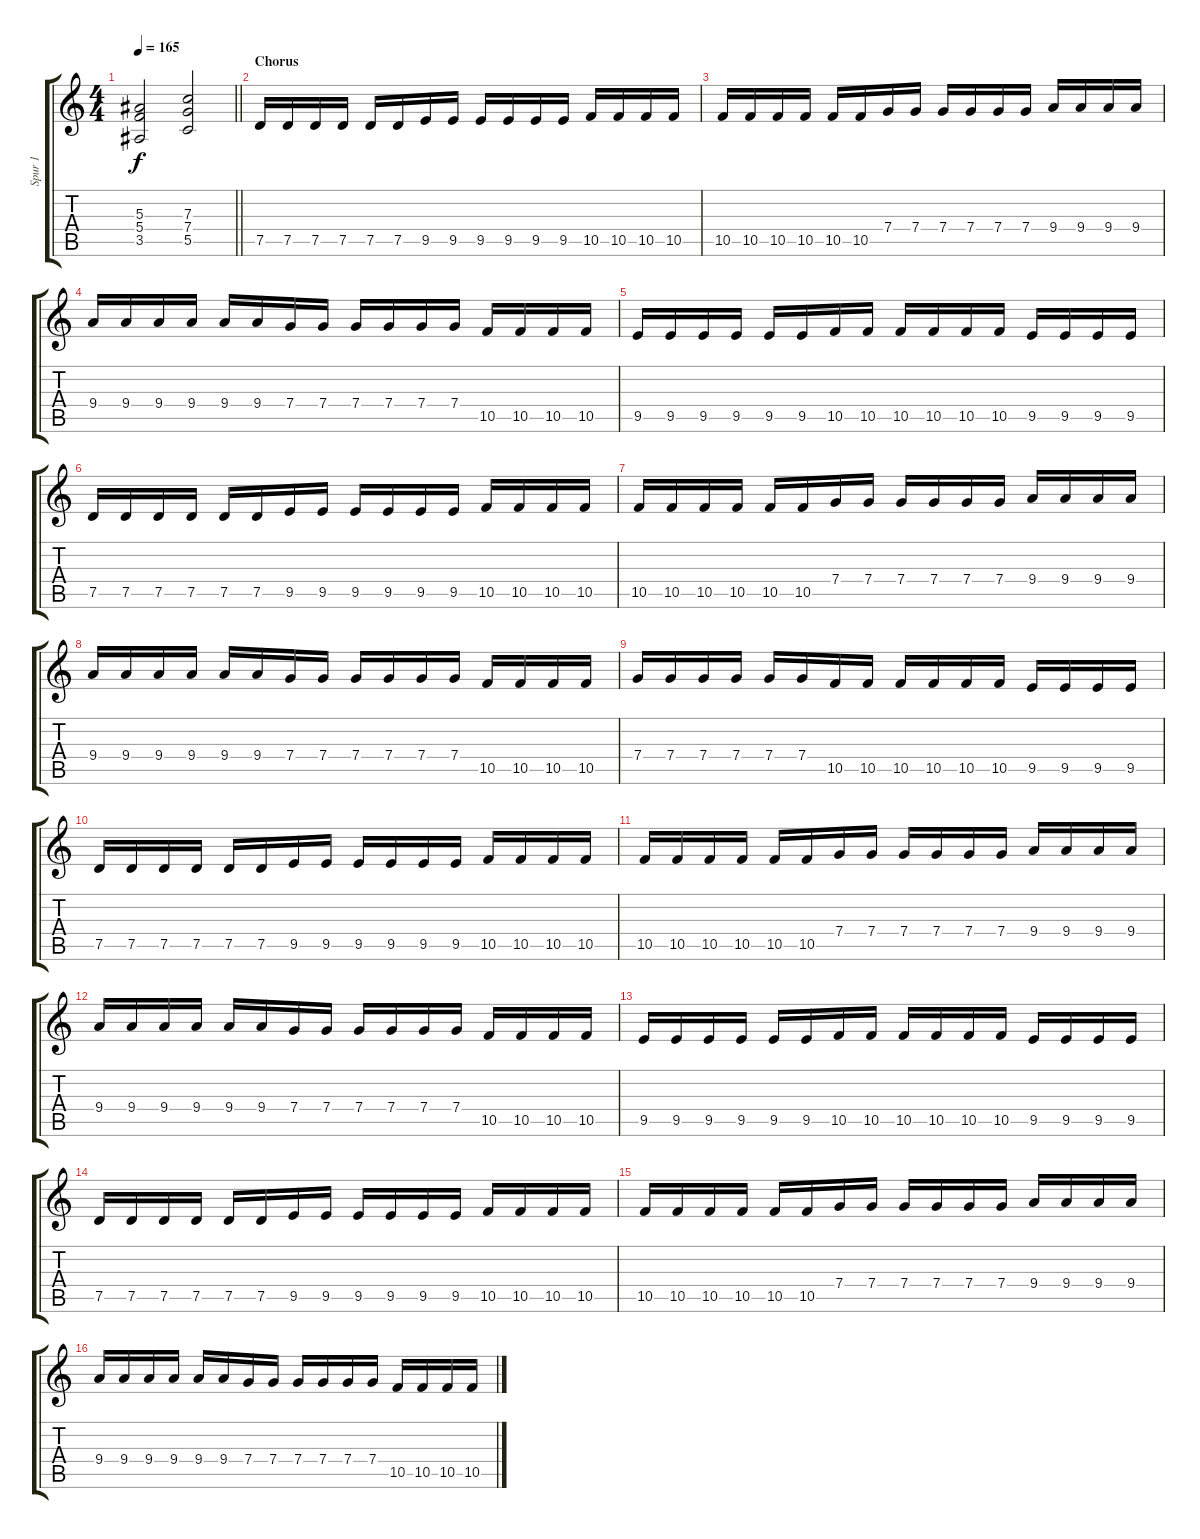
\track ("Spur 1" "Spur 1") {instrument distortionguitar}
\staff {score tabs}
\tuning (D4 A3 F3 C3 G2 D2) {hide}
\ts (4 4)
\tempo 165
\clef g2
\barLineRight lightlight
\ks c
(5.3 5.4 3.5).2{dy f} (7.3 7.4 5.5).2 |
\section ("" "Chorus")
7.5.16 7.5.16 7.5.16 7.5.16 7.5.16 7.5.16 9.5.16 9.5.16 9.5.16 9.5.16 9.5.16 9.5.16 10.5.16 10.5.16 10.5.16 10.5.16 |
10.5.16 10.5.16 10.5.16 10.5.16 10.5.16 10.5.16 7.4.16 7.4.16 7.4.16 7.4.16 7.4.16 7.4.16 9.4.16 9.4.16 9.4.16 9.4.16 |
9.4.16 9.4.16 9.4.16 9.4.16 9.4.16 9.4.16 7.4.16 7.4.16 7.4.16 7.4.16 7.4.16 7.4.16 10.5.16 10.5.16 10.5.16 10.5.16 |
9.5.16 9.5.16 9.5.16 9.5.16 9.5.16 9.5.16 10.5.16 10.5.16 10.5.16 10.5.16 10.5.16 10.5.16 9.5.16 9.5.16 9.5.16 9.5.16 |
7.5.16 7.5.16 7.5.16 7.5.16 7.5.16 7.5.16 9.5.16 9.5.16 9.5.16 9.5.16 9.5.16 9.5.16 10.5.16 10.5.16 10.5.16 10.5.16 |
10.5.16 10.5.16 10.5.16 10.5.16 10.5.16 10.5.16 7.4.16 7.4.16 7.4.16 7.4.16 7.4.16 7.4.16 9.4.16 9.4.16 9.4.16 9.4.16 |
9.4.16 9.4.16 9.4.16 9.4.16 9.4.16 9.4.16 7.4.16 7.4.16 7.4.16 7.4.16 7.4.16 7.4.16 10.5.16 10.5.16 10.5.16 10.5.16 |
7.4.16 7.4.16 7.4.16 7.4.16 7.4.16 7.4.16 10.5.16 10.5.16 10.5.16 10.5.16 10.5.16 10.5.16 9.5.16 9.5.16 9.5.16 9.5.16 |
7.5.16 7.5.16 7.5.16 7.5.16 7.5.16 7.5.16 9.5.16 9.5.16 9.5.16 9.5.16 9.5.16 9.5.16 10.5.16 10.5.16 10.5.16 10.5.16 |
10.5.16 10.5.16 10.5.16 10.5.16 10.5.16 10.5.16 7.4.16 7.4.16 7.4.16 7.4.16 7.4.16 7.4.16 9.4.16 9.4.16 9.4.16 9.4.16 |
9.4.16 9.4.16 9.4.16 9.4.16 9.4.16 9.4.16 7.4.16 7.4.16 7.4.16 7.4.16 7.4.16 7.4.16 10.5.16 10.5.16 10.5.16 10.5.16 |
9.5.16 9.5.16 9.5.16 9.5.16 9.5.16 9.5.16 10.5.16 10.5.16 10.5.16 10.5.16 10.5.16 10.5.16 9.5.16 9.5.16 9.5.16 9.5.16 |
7.5.16 7.5.16 7.5.16 7.5.16 7.5.16 7.5.16 9.5.16 9.5.16 9.5.16 9.5.16 9.5.16 9.5.16 10.5.16 10.5.16 10.5.16 10.5.16 |
10.5.16 10.5.16 10.5.16 10.5.16 10.5.16 10.5.16 7.4.16 7.4.16 7.4.16 7.4.16 7.4.16 7.4.16 9.4.16 9.4.16 9.4.16 9.4.16 |
9.4.16 9.4.16 9.4.16 9.4.16 9.4.16 9.4.16 7.4.16 7.4.16 7.4.16 7.4.16 7.4.16 7.4.16 10.5.16 10.5.16 10.5.16 10.5.16
